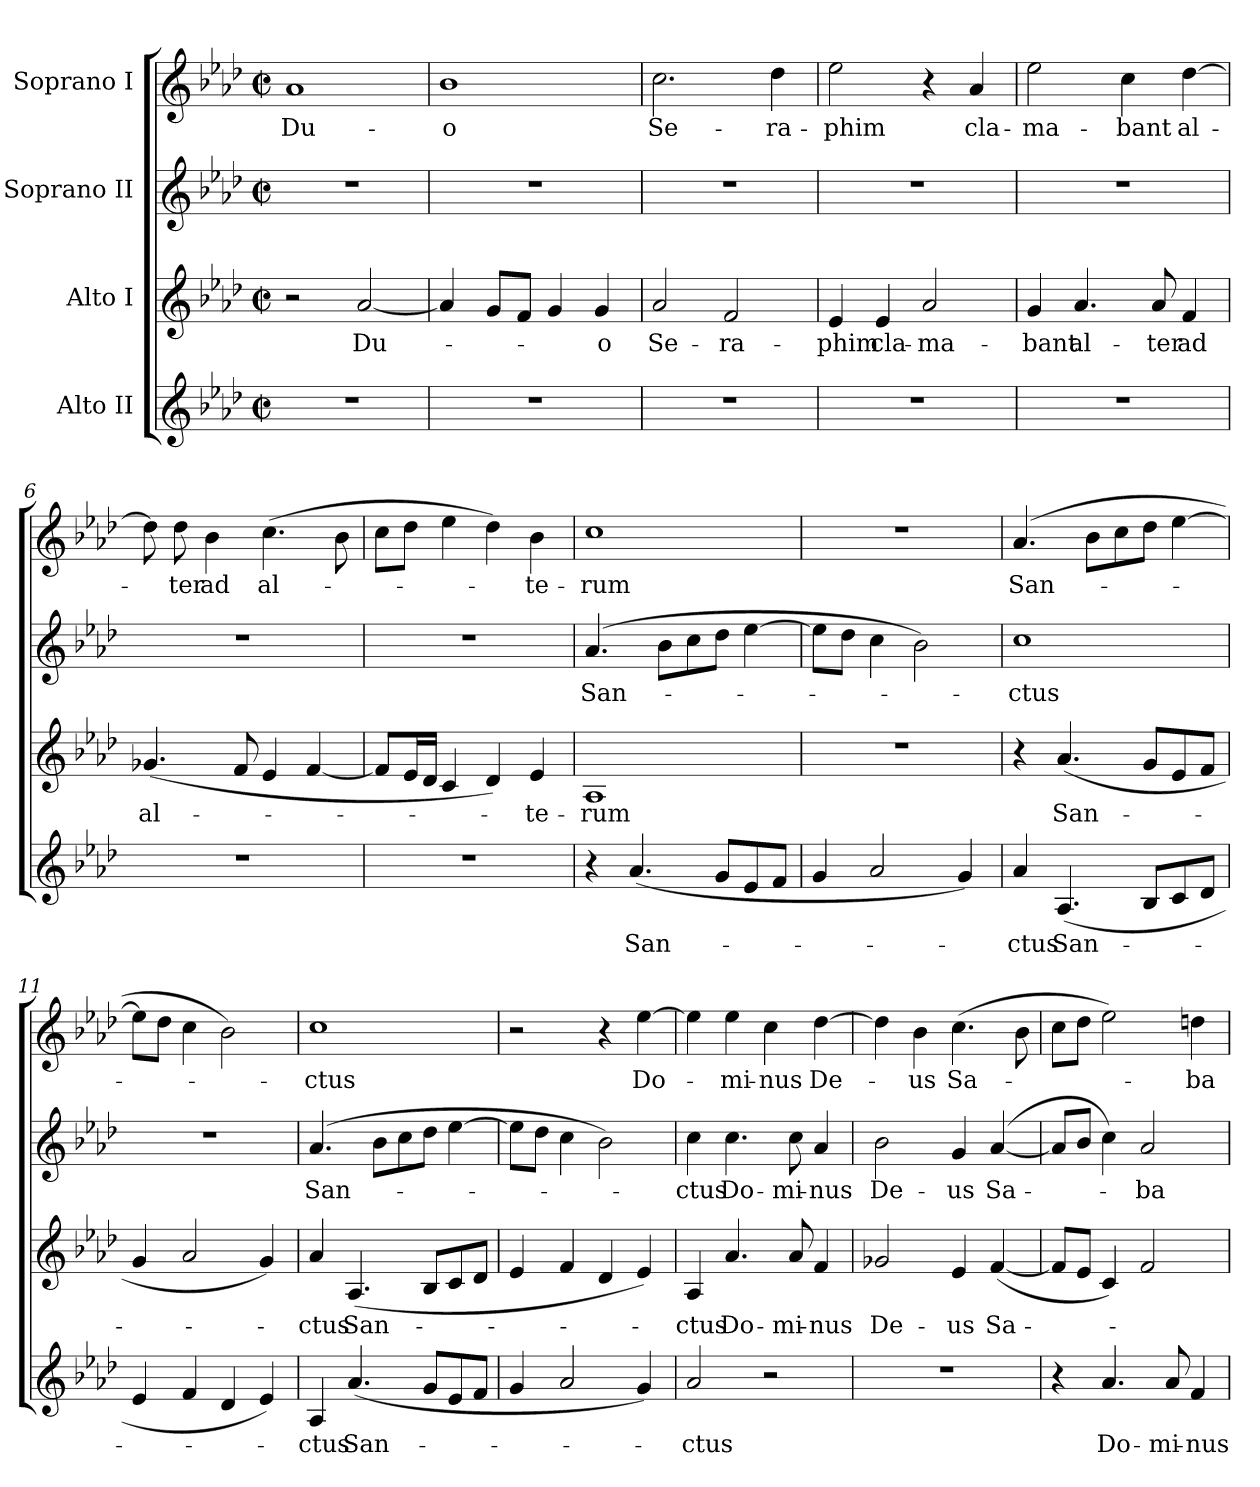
**kern	**text	**kern	**text	**kern	**text	**kern	**text
*part4	*part4	*part3	*part3	*part2	*part2	*part1	*part1
*staff4	*staff4	*staff3	*staff3	*staff2	*staff2	*staff1	*staff1
*I"Alto II	*	*I"Alto I	*	*I"Soprano II	*	*I"Soprano I	*
*clefG2	*	*clefG2	*	*clefG2	*	*clefG2	*
*k[b-e-a-d-]	*	*k[b-e-a-d-]	*	*k[b-e-a-d-]	*	*k[b-e-a-d-]	*
*A-:	*	*A-:	*	*A-:	*	*A-:	*
*M2/2	*	*M2/2	*	*M2/2	*	*M2/2	*
*met(c|)	*	*met(c|)	*	*met(c|)	*	*met(c|)	*
=1	=1	=1	=1	=1	=1	=1	=1
1r	.	2r	.	1r	.	1a-	Du-
.	.	[2a-/	Du-	.	.	.	.
=2	=2	=2	=2	=2	=2	=2	=2
1r	.	4a-/]	.	1r	.	1b-	-o
.	.	8g/L	.	.	.	.	.
.	.	8f/J	.	.	.	.	.
.	.	4g/	.	.	.	.	.
.	.	4g/	-o	.	.	.	.
=3	=3	=3	=3	=3	=3	=3	=3
1r	.	2a-/	Se-	1r	.	2.cc\	Se-
.	.	2f/	-ra-	.	.	.	.
.	.	.	.	.	.	4dd-\	-ra-
=4	=4	=4	=4	=4	=4	=4	=4
1r	.	4e-/	-phim	1r	.	2ee-\	-phim
.	.	4e-/	cla-	.	.	.	.
.	.	2a-/	-ma-	.	.	4r	.
.	.	.	.	.	.	4a-/	cla-
=5	=5	=5	=5	=5	=5	=5	=5
1r	.	4g/	-bant	1r	.	2ee-\	-ma-
.	.	4.a-/	al-	.	.	.	.
.	.	.	.	.	.	4cc\	-bant
.	.	8a-/	-ter	.	.	.	.
.	.	4f/	ad	.	.	[4dd-\	al-
!!LO:LB:g=z
=6	=6	=6	=6	=6	=6	=6	=6
1r	.	(4.g-X/	al-	1r	.	8dd-\]	-­
.	.	.	.	.	.	8dd-\	ter
.	.	.	.	.	.	4b-\	ad
.	.	8f/	.	.	.	.	.
.	.	4e-/	.	.	.	(4.cc\	al-
.	.	[4f/	.	.	.	.	.
.	.	.	.	.	.	8b-\	.
=7	=7	=7	=7	=7	=7	=7	=7
1r	.	8f/L]	.	1r	.	8cc\L	.
.	.	16e-/L	.	.	.	8dd-\J	.
.	.	16d-/JJ	.	.	.	.	.
.	.	4c/	.	.	.	4ee-\	.
.	.	4d-/)	.	.	.	4dd-\)	.
.	.	4e-/	-te-	.	.	4b-\	-te-
=8	=8	=8	=8	=8	=8	=8	=8
4r	.	1A-	-rum	(4.a-/	San-	1cc	-rum
(4.a-/	San-	.	.	.	.	.	.
.	.	.	.	8b-\L	.	.	.
.	.	.	.	8cc\	.	.	.
8g/L	.	.	.	8dd-\J	.	.	.
8e-/	.	.	.	[4ee-\	.	.	.
8f/J	.	.	.	.	.	.	.
=9	=9	=9	=9	=9	=9	=9	=9
4g/	.	1r	.	8ee-\L]	.	1r	.
.	.	.	.	8dd-\J	.	.	.
2a-/	.	.	.	4cc\	.	.	.
.	.	.	.	2b-\)	.	.	.
4g/)	.	.	.	.	.	.	.
=10	=10	=10	=10	=10	=10	=10	=10
4a-/	-ctus	4r	.	1cc	-ctus	(4.a-/	San-
(4.A-/	San-	(4.a-/	San-	.	.	.	.
.	.	.	.	.	.	8b-\L	.
.	.	.	.	.	.	8cc\	.
8B-/L	.	8g/L	.	.	.	8dd-\J	.
8c/	.	8e-/	.	.	.	[4ee-\	.
8d-/J	.	8f/J	.	.	.	.	.
!!LO:PB:g=z
=11	=11	=11	=11	=11	=11	=11	=11
4e-/	-­-	4g/	-­-	1r	.	8ee-\L]	-­-
.	.	.	.	.	.	8dd-\J	.
4f/	.	2a-/	.	.	.	4cc\	.
4d-/	.	.	.	.	.	2b-\)	.
4e-/)	.	4g/)	.	.	.	.	.
=12	=12	=12	=12	=12	=12	=12	=12
4A-/	-ctus	4a-/	-ctus	(4.a-/	San-	1cc	-ctus
(4.a-/	San-	(4.A-/	San-	.	.	.	.
.	.	.	.	8b-\L	.	.	.
.	.	.	.	8cc\	.	.	.
8g/L	.	8B-/L	.	8dd-\J	.	.	.
8e-/	.	8c/	.	[4ee-\	.	.	.
8f/J	.	8d-/J	.	.	.	.	.
=13	=13	=13	=13	=13	=13	=13	=13
4g/	.	4e-/	.	8ee-\L]	.	2r	.
.	.	.	.	8dd-\J	.	.	.
2a-/	.	4f/	.	4cc\	.	.	.
.	.	4d-/	.	2b-\)	.	4r	.
4g/)	.	4e-/)	.	.	.	[4ee-\	Do-
=14	=14	=14	=14	=14	=14	=14	=14
2a-/	-ctus	4A-/	-ctus	4cc\	-ctus	4ee-\]	.
.	.	4.a-/	Do-	4.cc\	Do-	4ee-\	-mi-
2r	.	.	.	.	.	4cc\	-nus
.	.	8a-/	-mi-	8cc\	-mi-	.	.
.	.	4f/	-nus	4a-/	-nus	[4dd-\	De-
=15	=15	=15	=15	=15	=15	=15	=15
1r	.	2g-X/	De-	2b-\	De-	4dd-\]	.
.	.	.	.	.	.	4b-\	-us
.	.	4e-/	-us	4g/	-us	(4.cc\	Sa-
.	.	([4f/	Sa-	([4a-/	Sa-	.	.
.	.	.	.	.	.	8b-\	.
!!LO:LB:g=z
=16	=16	=16	=16	=16	=16	=16	=16
4r	.	8f/L]	-­-	8a-/L]	-­-	8cc\L	-­-
.	.	8e-/J	.	8b-/J	.	8dd-\J	.
4.a-/	Do-	4c/)	.	4cc\)	.	2ee-\)	.
.	.	2f/	.	2a-/	-ba-	.	.
8a-/	-mi-	.	.	.	.	.	.
4f/	-nus	.	.	.	.	4ddn\	-ba-
=	=	=	=	=	=	=	=
*-	*-	*-	*-	*-	*-	*-	*-
